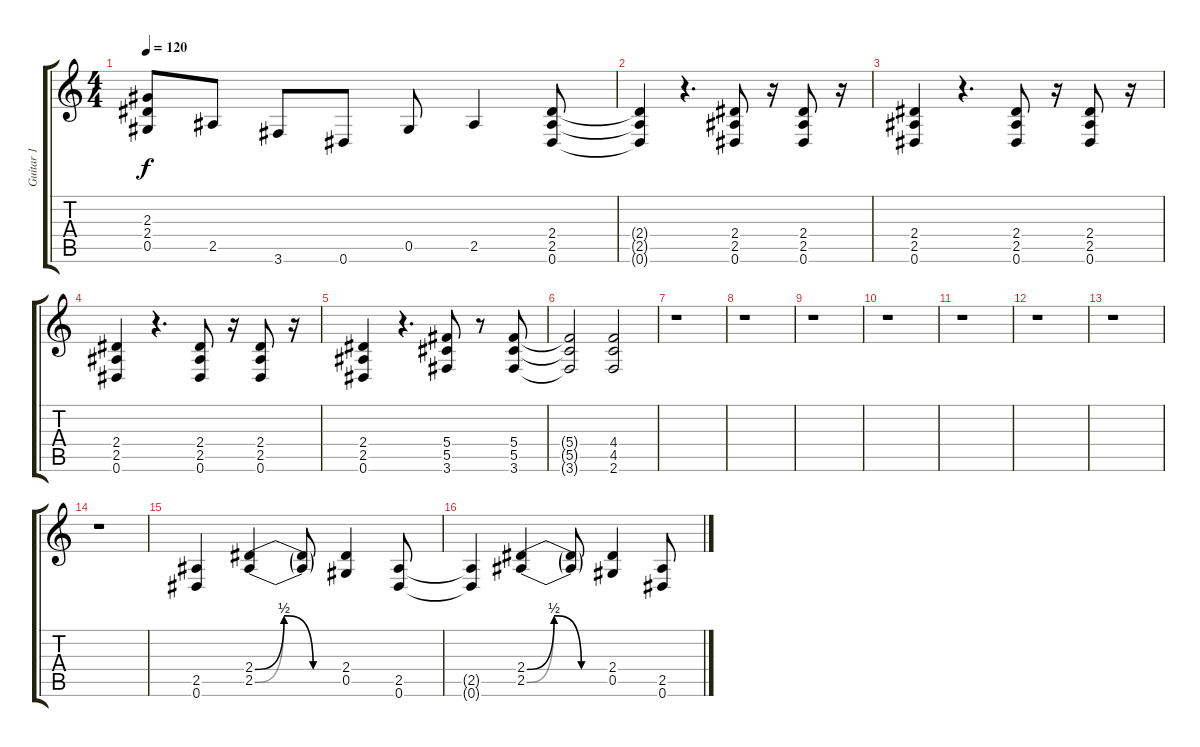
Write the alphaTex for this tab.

\track ("Guitar 1" "Guitar 1") {instrument distortionguitar}
\staff {score tabs}
\tuning (Eb4 Bb3 Gb3 Db3 Ab2 Eb2) {hide}
\ts (4 4)
\tempo 120
\clef g2
\ks c
(2.3{t} 2.4{t} 0.5{t}).8{dy f} 2.5.8 3.6.8 0.6.8 0.5.8 2.5.4 (2.4 2.5 0.6).8 |
(2.4{t} 2.5{t} 0.6{t}).4 r.4{d} (2.4 2.5 0.6).8 r.16 (2.4 2.5 0.6).8 r.16 |
(2.4 2.5 0.6).4 r.4{d} (2.4 2.5 0.6).8 r.16 (2.4 2.5 0.6).8 r.16 |
(2.4 2.5 0.6).4 r.4{d} (2.4 2.5 0.6).8 r.16 (2.4 2.5 0.6).8 r.16 |
(2.4 2.5 0.6).4 r.4{d} (5.4 5.5 3.6).8 r.8 (5.4 5.5 3.6).8 |
(5.4{t} 5.5{t} 3.6{t}).2 (4.4 4.5 2.6).2 |
r.1 |
r.1 |
r.1 |
r.1 |
r.1 |
r.1 |
r.1 |
r.1 |
(2.5 0.6).4 (2.4{be (custom 0 0 20 2 40 0 60 0)} 2.5{be (custom 0 0 20 2 40 0 60 0)}).4 (2.4{t} 2.5{t}).8 (2.4 0.5).4 (2.5 0.6).8 |
(2.5{t} 0.6{t}).4 (2.4{be (custom 0 0 20 2 40 0 60 0)} 2.5{be (custom 0 0 20 2 40 0 60 0)}).4 (2.4{t} 2.5{t}).8 (2.4 0.5).4 (2.5 0.6).8
